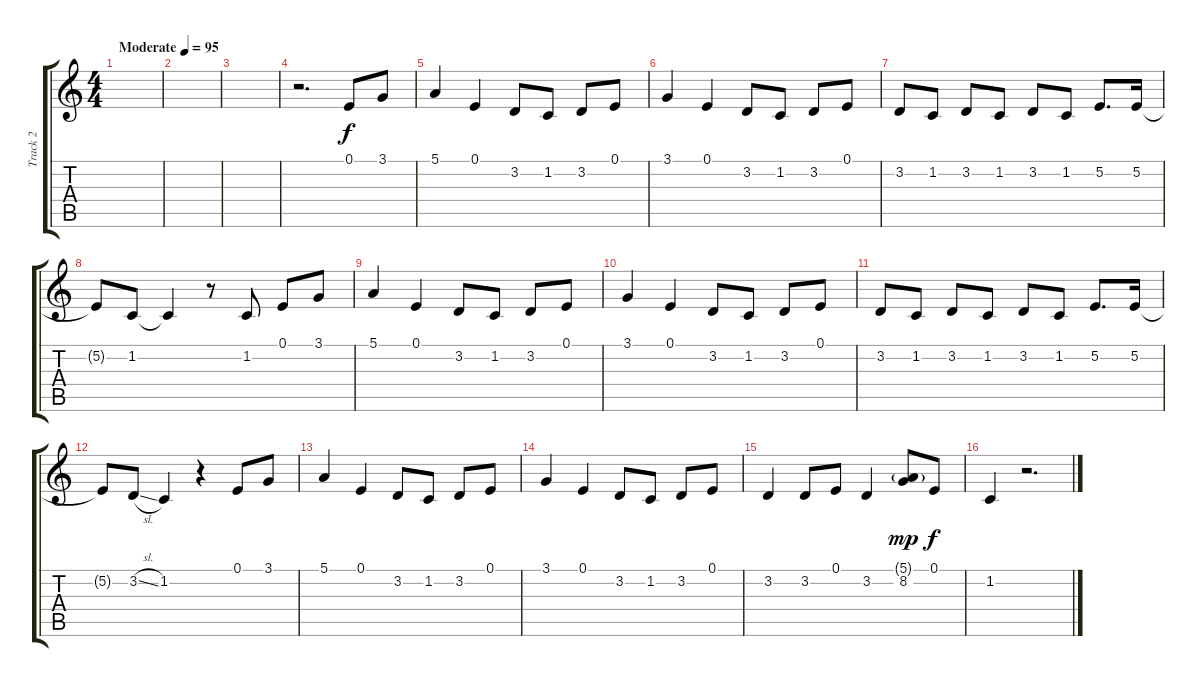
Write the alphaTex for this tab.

\track ("Track 2" "Track 2") {instrument electricgrandpiano}
\staff {score tabs}
\tuning (E4 B3 G3 D3 A2 E2) {hide}
\ts (4 4)
\tempo (95 "Moderate")
\clef g2
\ks c
|
|
|
r.2{d} 0.1.8 3.1.8 |
5.1.4 0.1.4 3.2.8 1.2.8 3.2.8 0.1.8 |
3.1.4 0.1.4 3.2.8 1.2.8 3.2.8 0.1.8 |
3.2.8 1.2.8 3.2.8 1.2.8 3.2.8 1.2.8 5.2.8{d} 5.2.16 |
5.2{t}.8 1.2.8 1.2{t}.4 r.8 1.2.8 0.1.8 3.1.8 |
5.1.4 0.1.4 3.2.8 1.2.8 3.2.8 0.1.8 |
3.1.4 0.1.4 3.2.8 1.2.8 3.2.8 0.1.8 |
3.2.8 1.2.8 3.2.8 1.2.8 3.2.8 1.2.8 5.2.8{d} 5.2.16 |
5.2{t}.8 3.2{sl}.8 1.2.4 r.4 0.1.8{volume 16} 3.1.8 |
5.1.4 0.1.4 3.2.8 1.2.8 3.2.8 0.1.8 |
3.1.4 0.1.4 3.2.8 1.2.8 3.2.8 0.1.8 |
3.2.4 3.2.8 0.1.8 3.2.4 (5.1{g} 8.2).8{dy mp} 0.1.8{dy f} |
1.2.4 r.2{d}
